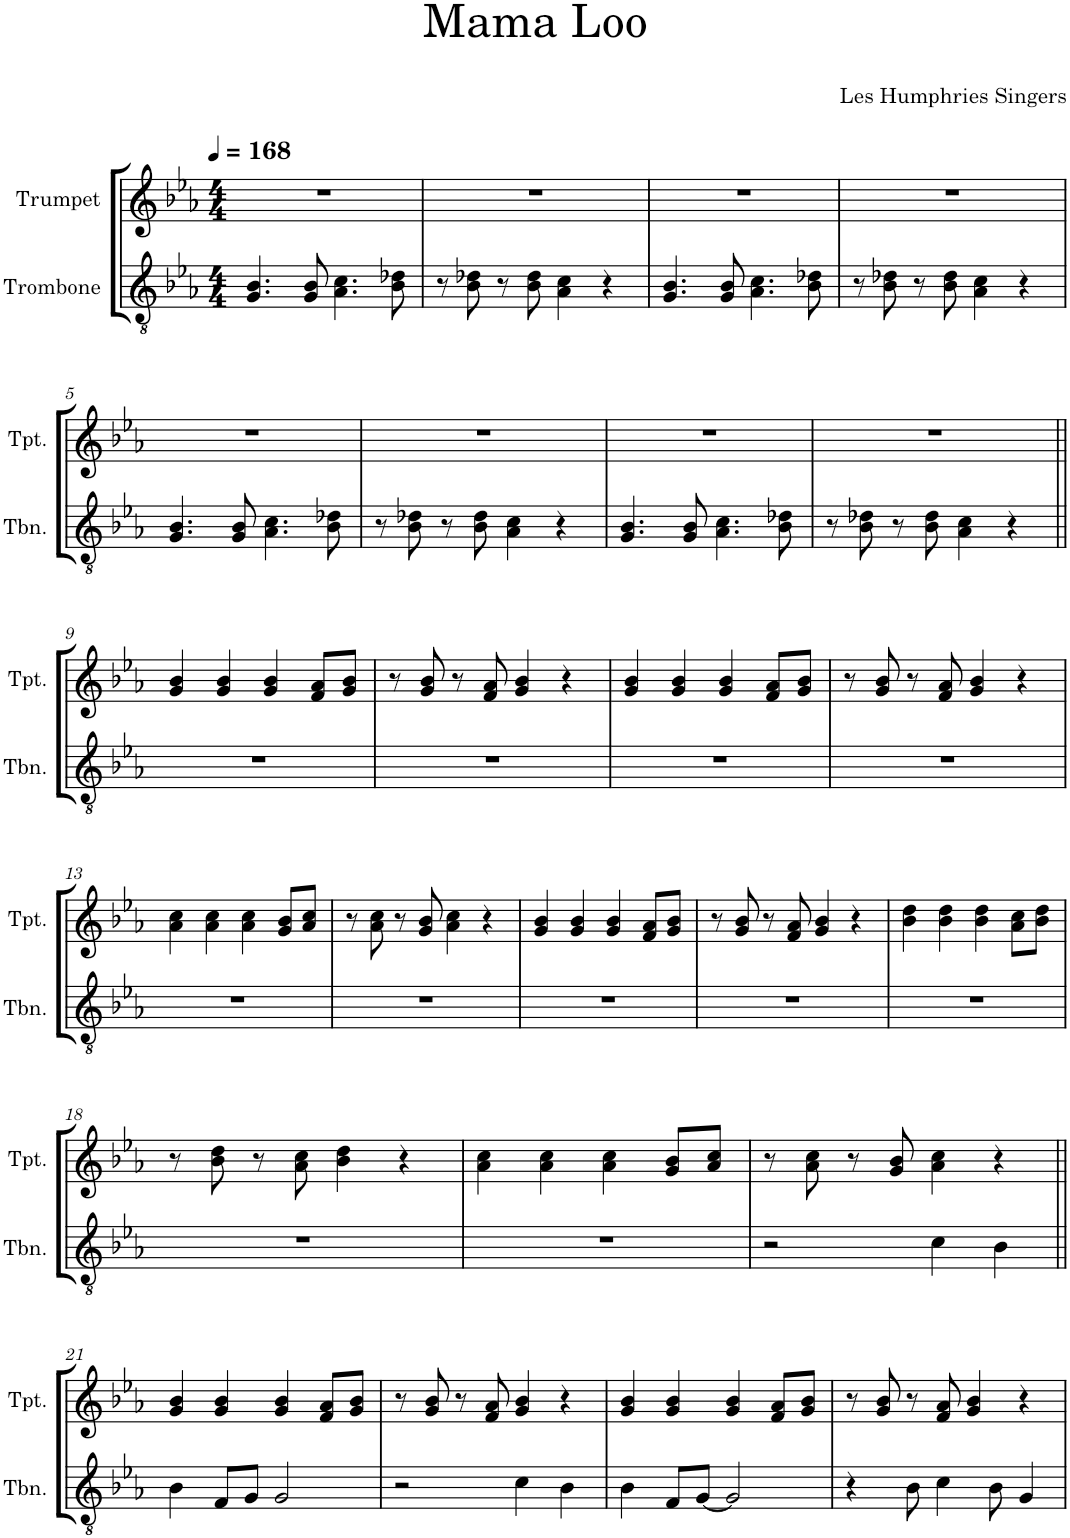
**kern	**kern
*part2	*part1
*staff2	*staff1
*I"Trombone	*I"Trumpet
*I'Tbn.	*I'Tpt.
*clefGv2	*clefG2
*	*Trd1c2
*k[b-e-a-]	*k[b-e-a-]
*M4/4	*M4/4
*MM168	*MM168
=1	=1
4.G/ 4.B-/	1r
8G/ 8B-/	.
4.A-\ 4.c\	.
8B-\ 8d-X\	.
=2	=2
8r	1r
8B-\ 8d-X\	.
8r	.
8B-\ 8d-\	.
4A-\ 4c\	.
4r	.
=3	=3
4.G/ 4.B-/	1r
8G/ 8B-/	.
4.A-\ 4.c\	.
8B-\ 8d-X\	.
=4	=4
8r	1r
8B-\ 8d-X\	.
8r	.
8B-\ 8d-\	.
4A-\ 4c\	.
4r	.
!!LO:LB:g=z
=5	=5
4.G/ 4.B-/	1r
8G/ 8B-/	.
4.A-\ 4.c\	.
8B-\ 8d-X\	.
=6	=6
8r	1r
8B-\ 8d-X\	.
8r	.
8B-\ 8d-\	.
4A-\ 4c\	.
4r	.
=7	=7
4.G/ 4.B-/	1r
8G/ 8B-/	.
4.A-\ 4.c\	.
8B-\ 8d-X\	.
=8	=8
8r	1r
8B-\ 8d-X\	.
8r	.
8B-\ 8d-\	.
4A-\ 4c\	.
4r	.
!!LO:LB:g=z
=9||	=9||
1r	4g/ 4b-/
.	4g/ 4b-/
.	4g/ 4b-/
.	8f/ 8a-/L
.	8g/ 8b-/J
=10	=10
1r	8r
.	8g/ 8b-/
.	8r
.	8f/ 8a-/
.	4g/ 4b-/
.	4r
=11	=11
1r	4g/ 4b-/
.	4g/ 4b-/
.	4g/ 4b-/
.	8f/ 8a-/L
.	8g/ 8b-/J
=12	=12
1r	8r
.	8g/ 8b-/
.	8r
.	8f/ 8a-/
.	4g/ 4b-/
.	4r
!!LO:LB:g=z
=13	=13
1r	4a-\ 4cc\
.	4a-\ 4cc\
.	4a-\ 4cc\
.	8g/ 8b-/L
.	8a-/ 8cc/J
=14	=14
1r	8r
.	8a-\ 8cc\
.	8r
.	8g/ 8b-/
.	4a-\ 4cc\
.	4r
=15	=15
1r	4g/ 4b-/
.	4g/ 4b-/
.	4g/ 4b-/
.	8f/ 8a-/L
.	8g/ 8b-/J
=16	=16
1r	8r
.	8g/ 8b-/
.	8r
.	8f/ 8a-/
.	4g/ 4b-/
.	4r
=17	=17
1r	4b-\ 4dd\
.	4b-\ 4dd\
.	4b-\ 4dd\
.	8a-\ 8cc\L
.	8b-\ 8dd\J
!!LO:LB:g=z
=18	=18
1r	8r
.	8b-\ 8dd\
.	8r
.	8a-\ 8cc\
.	4b-\ 4dd\
.	4r
=19	=19
1r	4a-\ 4cc\
.	4a-\ 4cc\
.	4a-\ 4cc\
.	8g/ 8b-/L
.	8a-/ 8cc/J
=20	=20
2r	8r
.	8a-\ 8cc\
.	8r
.	8g/ 8b-/
4c\	4a-\ 4cc\
4B-\	4r
!!LO:LB:g=z
=21||	=21||
4B-\	4g/ 4b-/
8F/L	4g/ 4b-/
8G/J	.
2G/	4g/ 4b-/
.	8f/ 8a-/L
.	8g/ 8b-/J
=22	=22
2r	8r
.	8g/ 8b-/
.	8r
.	8f/ 8a-/
4c\	4g/ 4b-/
4B-\	4r
=23	=23
4B-\	4g/ 4b-/
8F/L	4g/ 4b-/
[<8G/J	.
2G/]	4g/ 4b-/
.	8f/ 8a-/L
.	8g/ 8b-/J
=24	=24
4r	8r
.	8g/ 8b-/
8B-\	8r
4c\	8f/ 8a-/
.	4g/ 4b-/
8B-\	.
4G/	4r
=	=
*-	*-
